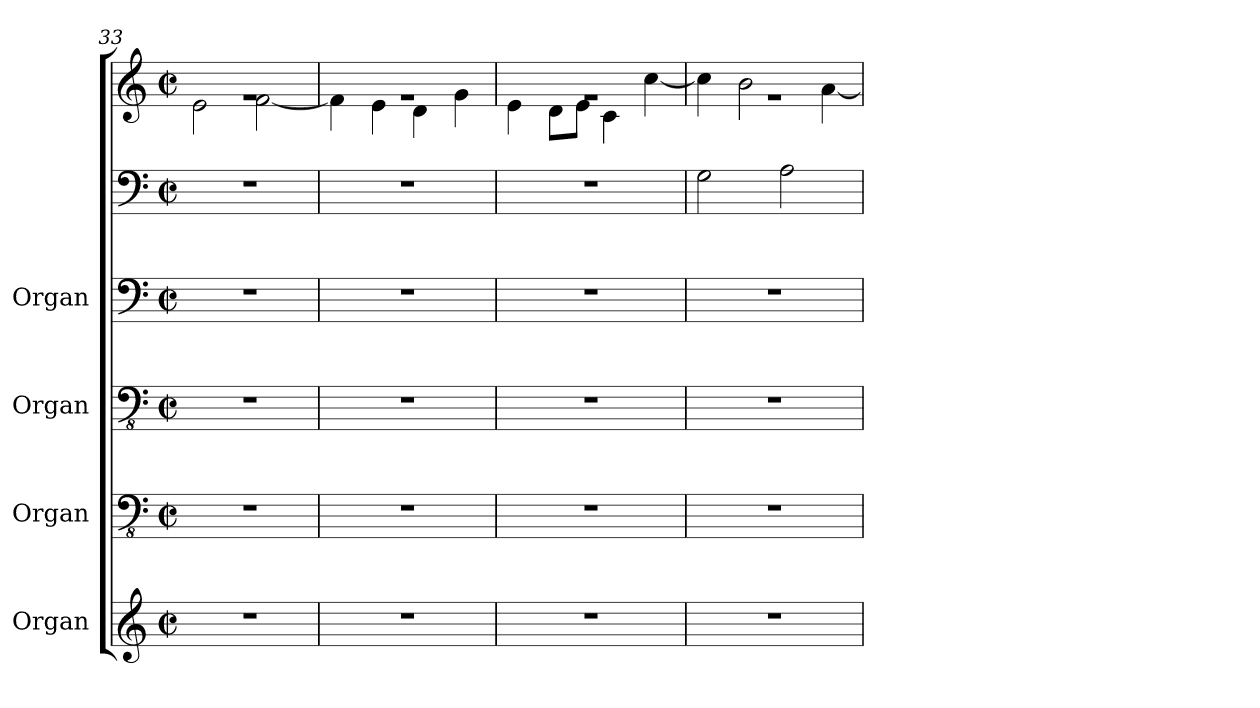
**kern	**kern	**kern	**kern	**kern	**kern
*part4	*part3	*part2	*part1	*part1	*part1
*staff6	*staff5	*staff4	*staff3	*staff2	*staff1
*I"Organ	*I"Organ	*I"Organ	*I"Organ	*	*
*clefG2	*clefFv4	*clefFv4	*clefF4	*clefF4	*clefG2
*k[]	*k[]	*k[]	*k[]	*k[]	*k[]
*M2/2	*M2/2	*M2/2	*M2/2	*M2/2	*M2/2
*met(c|)	*met(c|)	*met(c|)	*met(c|)	*met(c|)	*met(c|)
=33	=33	=33	=33	=33	=33
*	*	*	*	*	*^
1r	1r	1r	1r	1r	1rg	2e\
.	.	.	.	.	.	[2f\
=34	=34	=34	=34	=34	=34	=34
1r	1r	1r	1r	1r	1rg	4f\]
.	.	.	.	.	.	4e\
.	.	.	.	.	.	4d\
.	.	.	.	.	.	4g\
=35	=35	=35	=35	=35	=35	=35
1r	1r	1r	1r	1r	1rg	4e\
.	.	.	.	.	.	8d\L
.	.	.	.	.	.	8e\J
.	.	.	.	.	.	4c\
.	.	.	.	.	.	[4cc\
=36	=36	=36	=36	=36	=36	=36
1r	1r	1r	1r	2G\	1rg	4cc\]
.	.	.	.	.	.	2b\
.	.	.	.	2A\	.	.
.	.	.	.	.	.	[4a\
*	*	*	*	*	*v	*v
=	=	=	=	=	=
*-	*-	*-	*-	*-	*-
